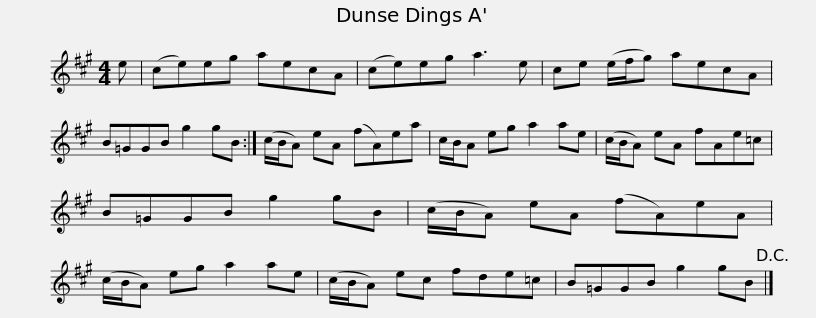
X:1
L:1/8
M:4/4
I:linebreak $
K:A
V:1 treble
V:1
 e | (ce)eg aecA | (ce)eg a3 e | ce (e/f/g) aecA | B=GGB g2 gB :| %5
 (c/B/A) eA (fA)ea |$ c/B/A eg a2 ae | (c/B/A) eA fAe=c | B=GGB g2 gB | (c/B/A) eA (fA)eA | %10
 (c/B/A) eg a2 ae |$ (c/B/A) ec fde=c | B=GGB g2 gB!D.C.! |] %13
